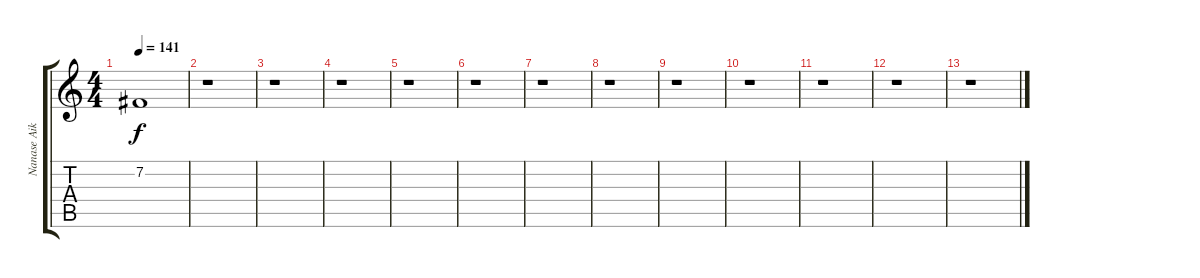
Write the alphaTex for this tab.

\track ("Nanase Aikawa" "Nanase Aik") {instrument lead1square}
\staff {score tabs}
\tuning (E4 B3 G3 D3 A2 E2) {hide}
\ts (4 4)
\tempo 141
\clef g2
\ks c
7.2{t}.1{dy f} |
r.1 |
r.1 |
r.1 |
r.1 |
r.1 |
r.1 |
r.1 |
r.1 |
r.1 |
r.1 |
r.1 |
r.1
